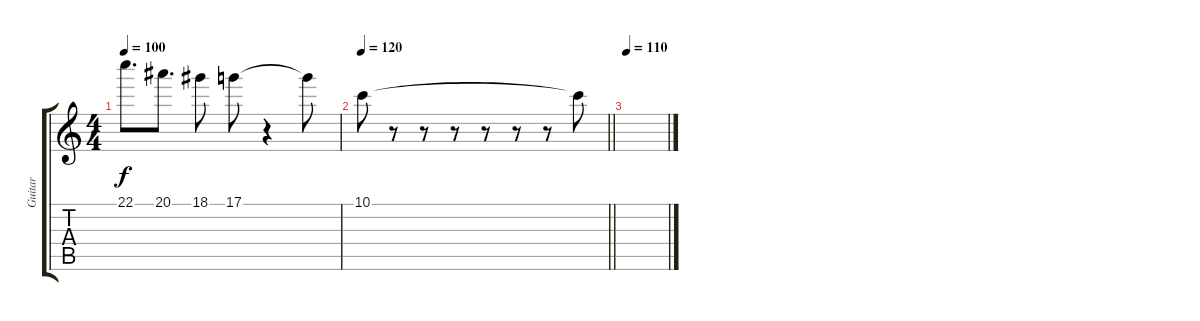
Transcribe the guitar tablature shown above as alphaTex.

\track ("Guitar" "Guitar") {instrument distortionguitar}
\staff {score tabs}
\tuning (D4 A3 F3 C3 G2 C2) {hide}
\ts (4 4)
\tempo 100
\clef g2
\ks c
22.1.8{d dy f} 20.1.8{d} 18.1.8 17.1.8{volume 0} r.4 17.1{t}.8 |
\tempo 120
\barLineRight lightlight
10.1.8{volume 16} r.8 r.8 r.8 r.8 r.8 r.8 10.1{t}.8 |
\section ("" "")
\tempo 110
